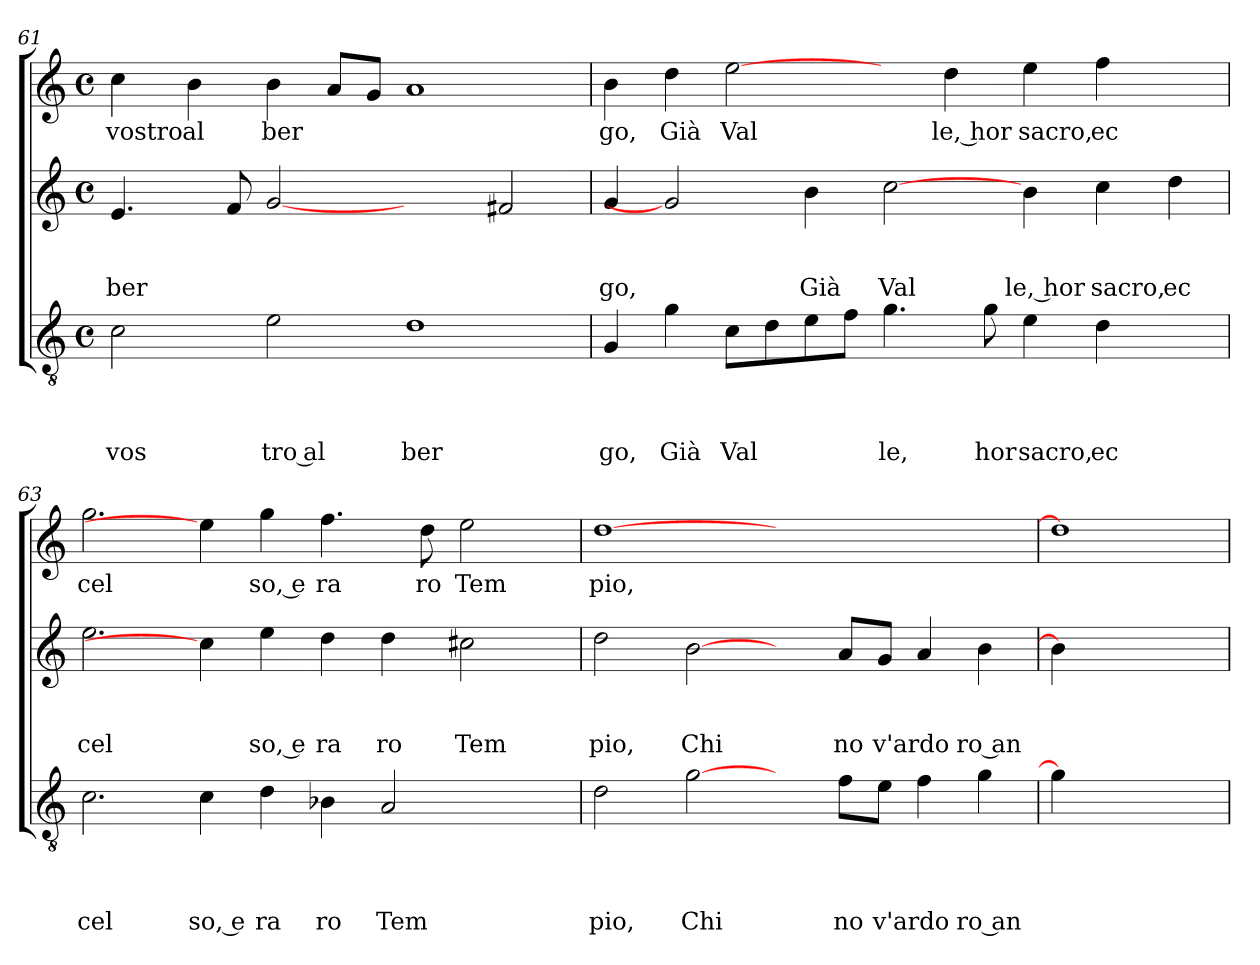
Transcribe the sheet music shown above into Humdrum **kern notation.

**kern	**text	**text	**text	**text	**kern	**text	**text	**text	**kern	**text
*part3	*part3	*part3	*part3	*part3	*part2	*part2	*part2	*part2	*part1	*part1
*staff3	*staff3	*staff3	*staff3	*staff3	*staff2	*staff2	*staff2	*staff2	*staff1	*staff1
*clefGv2	*	*	*	*	*clefG2	*	*	*	*clefG2	*
*k[]	*	*	*	*	*k[]	*	*	*	*k[]	*
*C:	*	*	*	*	*C:	*	*	*	*C:	*
*M4/4	*	*	*	*	*M4/4	*	*	*	*M4/4	*
*met(c)	*	*	*	*	*met(c)	*	*	*	*met(c)	*
=61	=61	=61	=61	=61	=61	=61	=61	=61	=61	=61
!	!	!	!	!LO:LY:b	!	!	!	!LO:LY:b	!	!LO:LY:b
2c\	.	.	.	vos	4.e/	.	.	ber	4cc\	vostro
!	!	!	!	!	!	!	!	!	!	!LO:LY:b
.	.	.	.	.	.	.	.	.	4b\	al
.	.	.	.	.	8f/	.	.	.	.	.
!	!	!	!	!LO:LY:b:rj	!	!	!	!	!	!LO:LY:b
2e\	.	.	.	tro al	[2g	.	.	.	4b\	ber
.	.	.	.	.	.	.	.	.	8a/L	.
.	.	.	.	.	.	.	.	.	8g/J	.
!	!	!	!	!LO:LY:b	!	!	!	!	!	!
1d	.	.	.	ber	2ryy	.	.	.	1a	.
.	.	.	.	.	2f#X/	.	.	.	.	.
=62	=62	=62	=62	=62	=62	=62	=62	=62	=62	=62
!	!	!	!	!LO:LY:b	!	!	!	!LO:LY:b	!	!LO:LY:b
4G/	.	.	.	go,	4g/	.	.	go,	4b\	go,
!	!	!	!	!LO:LY:b	!	!	!	!	!	!LO:LY:b
4g\	.	.	.	Già	2g]	.	.	.	4dd\	Già
!	!	!	!	!LO:LY:b	!	!	!	!	!	!LO:LY:b
8c\L	.	.	.	Val	.	.	.	.	[2ee\	Val
8d\	.	.	.	.	.	.	.	.	.	.
!	!	!	!	!	!	!	!	!LO:LY:b	!	!
8e\	.	.	.	.	4b\	.	.	Già	.	.
8f\J	.	.	.	.	.	.	.	.	.	.
!	!	!	!	!LO:LY:b	!	!	!	!LO:LY:b	!	!
4.g\	.	.	.	le,	[2cc\	.	.	Val	4ryy	.
!	!	!	!	!	!	!	!	!	!	!LO:LY:b:rj
.	.	.	.	.	.	.	.	.	4dd\	le, hor
!	!	!	!	!LO:LY:b	!	!	!	!	!	!
8g\	.	.	.	hor	.	.	.	.	.	.
!	!	!	!	!LO:LY:b	!	!	!	!LO:LY:b:rj	!	!LO:LY:b
4e\	.	.	.	sacro,	4b\	.	.	le, hor	4ee\	sacro,
!	!	!	!	!LO:LY:b	!	!	!	!LO:LY:b	!	!LO:LY:b
4d\	.	.	.	ec	4cc\	.	.	sacro,	4ff\	ec
!	!	!	!	!	!	!	!	!LO:LY:b	!	!
4ryy	.	.	.	.	4dd\	.	.	ec	4ryy	.
!!LO:PB:g=z
=63	=63	=63	=63	=63	=63	=63	=63	=63	=63	=63
!	!	!	!	!LO:LY:b	!	!	!	!LO:LY:b	!	!LO:LY:b
2.c\	.	.	.	cel	2.ee\	.	.	cel	2.gg\	cel
!	!	!	!	!LO:LY:b:rj	!	!	!	!	!	!
4c\	.	.	.	so, e	4cc\]	.	.	.	4ee\]	.
!	!	!	!	!LO:LY:b	!	!	!	!LO:LY:b:rj	!	!LO:LY:b:rj
4d\	.	.	.	ra	4ee\	.	.	so, e	4gg\	so, e
!	!	!	!	!LO:LY:b	!	!	!	!LO:LY:b	!	!LO:LY:b
4B-X\	.	.	.	ro	4dd\	.	.	ra	4.ff\	ra
!	!	!	!	!LO:LY:b	!	!	!	!LO:LY:b	!	!
2A/	.	.	.	Tem	4dd\	.	.	ro	.	.
!	!	!	!	!	!	!	!	!	!	!LO:LY:b
.	.	.	.	.	.	.	.	.	8dd\	ro
!	!	!	!	!	!	!	!	!LO:LY:b	!	!LO:LY:b
.	.	.	.	.	2cc#X\	.	.	Tem	2ee\	Tem
4ryy	.	.	.	.	.	.	.	.	.	.
=64	=64	=64	=64	=64	=64	=64	=64	=64	=64	=64
!	!	!	!	!LO:LY:b	!	!	!	!LO:LY:b	!	!LO:LY:b
2d\	.	.	.	pio,	2dd\	.	.	pio,	[1dd	pio,
!	!	!	!	!LO:LY:b	!	!	!	!LO:LY:b	!	!
[2g\	.	.	.	Chi	[2b\	.	.	Chi	.	.
4ryy	.	.	.	.	4ryy	.	.	.	1ryy	.
!	!	!	!	!LO:LY:b	!	!	!	!LO:LY:b	!	!
8f\L	.	.	.	no	8a/L	.	.	no	.	.
!	!	!	!	!LO:LY:b	!	!	!	!LO:LY:b	!	!
8e\J	.	.	.	v'ardo	8g/J	.	.	v'ardo	.	.
4f\	.	.	.	.	4a/	.	.	.	.	.
!	!	!	!	!LO:LY:b:rj	!	!	!	!LO:LY:b:rj	!	!
4g\	.	.	.	ro an	4b\	.	.	ro an	.	.
=65	=65	=65	=65	=65	=65	=65	=65	=65	=65	=65
4g\]	.	.	.	.	4b\]	.	.	.	1dd]	.
2.ryy	.	.	.	.	2.ryy	.	.	.	.	.
=	=	=	=	=	=	=	=	=	=	=
*-	*-	*-	*-	*-	*-	*-	*-	*-	*-	*-
